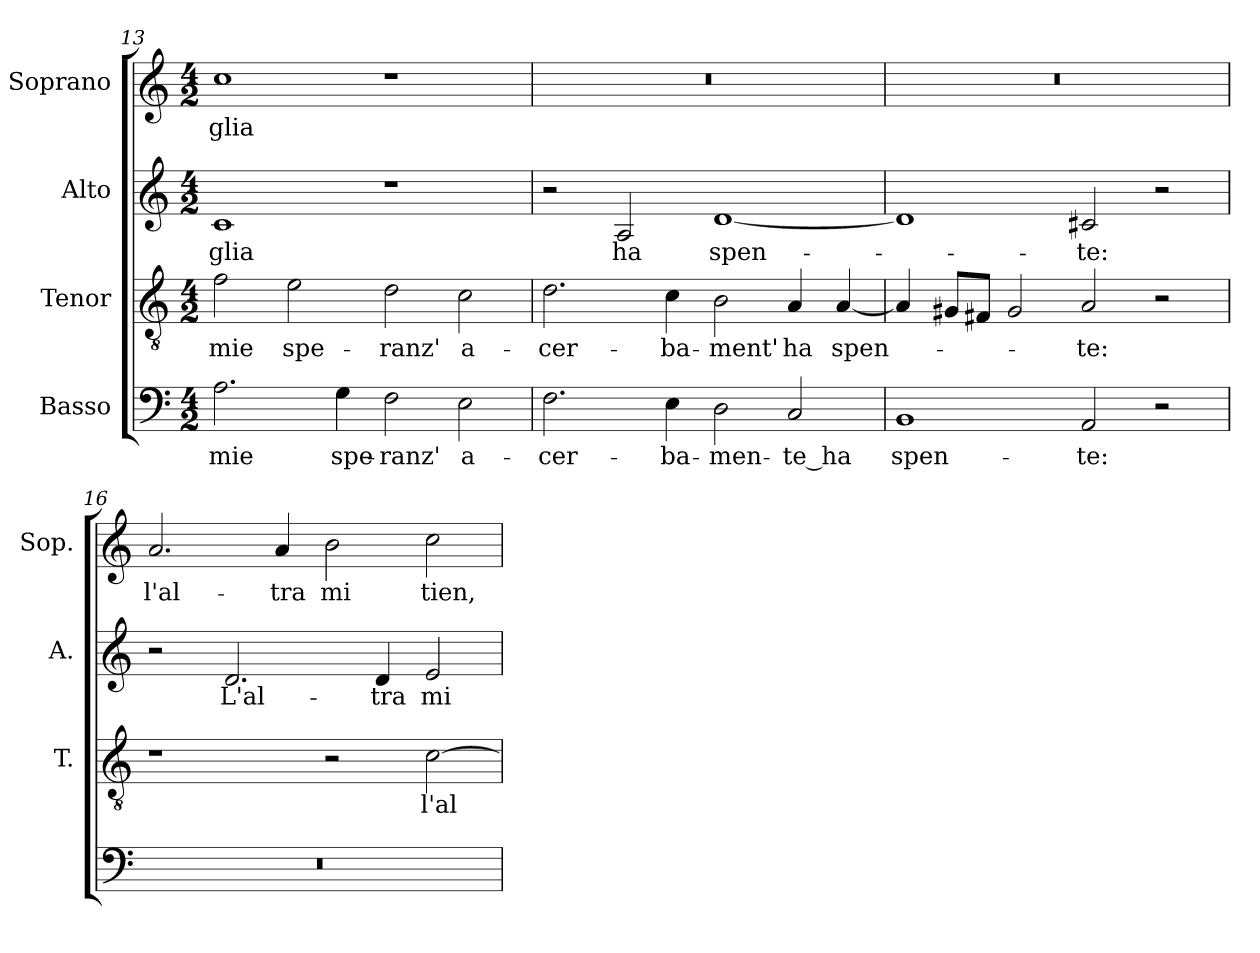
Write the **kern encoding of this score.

**kern	**text	**kern	**text	**kern	**text	**kern	**text
*part4	*part4	*part3	*part3	*part2	*part2	*part1	*part1
*staff4	*staff4	*staff3	*staff3	*staff2	*staff2	*staff1	*staff1
*I"Basso	*	*I"Tenor	*	*I"Alto	*	*I"Soprano	*
*	*	*I'T.	*	*I'A.	*	*I'Sop.	*
*clefF4	*	*clefGv2	*	*clefG2	*	*clefG2	*
*	*	*ITrd7c12	*	*	*	*	*
*k[]	*	*k[]	*	*k[]	*	*k[]	*
*C:	*	*C:	*	*C:	*	*C:	*
*M4/2	*	*M4/2	*	*M4/2	*	*M4/2	*
=13	=13	=13	=13	=13	=13	=13	=13
!	!LO:LY:b:color=#000000	!	!	!	!	!	!
!	!	!	!LO:LY:b:color=#000000	!	!	!	!
!	!	!	!	!	!LO:LY:b:color=#000000	!	!
!	!	!	!	!	!	!	!LO:LY:b:color=#000000
2.Ai\	mie	2Fi\	mie	1ci	-glia	1cci	-glia
!	!	!	!LO:LY:b:color=#000000	!	!	!	!
.	.	2Ei\	spe-	.	.	.	.
!	!LO:LY:b:color=#000000	!	!	!	!	!	!
4Gi\	spe-	.	.	.	.	.	.
!	!LO:LY:b:color=#000000	!	!	!	!	!	!
!	!	!	!LO:LY:b:color=#000000	!	!	!	!
2Fi\	-ranz'	2Di\	-ranz'	1r	.	1r	.
!	!LO:LY:b:color=#000000	!	!	!	!	!	!
!	!	!	!LO:LY:b:color=#000000	!	!	!	!
2Ei\	a-	2Ci\	a-	.	.	.	.
=14	=14	=14	=14	=14	=14	=14	=14
!	!LO:LY:b:color=#000000	!	!	!	!	!	!
!	!	!	!LO:LY:b:color=#000000	!	!	!LO:N:vis=1	!
2.Fi\	-cer-	2.Di\	-cer-	2r	.	0r	.
!	!	!	!	!	!LO:LY:b:color=#000000	!	!
.	.	.	.	2Ai/	ha	.	.
!	!LO:LY:b:color=#000000	!	!	!	!	!	!
!	!	!	!LO:LY:b:color=#000000	!	!	!	!
4Ei\	-ba-	4Ci\	-ba-	.	.	.	.
!	!LO:LY:b:color=#000000	!	!	!	!	!	!
!	!	!	!LO:LY:b:color=#000000	!	!	!	!
!	!	!	!	!	!LO:LY:b:color=#000000	!	!
2Di\	-men-	2BBi\	-ment'	[<1di	spen-	.	.
!	!LO:LY:b:color=#000000	!	!	!	!	!	!
!	!	!	!LO:LY:b:color=#000000	!	!	!	!
2Ci/	-te_ha	4AAi/	ha	.	.	.	.
!	!	!	!LO:LY:b:color=#000000	!	!	!	!
.	.	[<4AAi/	spen-	.	.	.	.
!!LO:PB:g=z
=15	=15	=15	=15	=15	=15	=15	=15
!	!LO:LY:b:color=#000000	!	!	!	!	!LO:N:vis=1	!
1BBi	spen-	4AAi/]	.	1di]	.	0r	.
.	.	8GG#Xi/L	.	.	.	.	.
.	.	8FF#Xi/J	.	.	.	.	.
.	.	2GG#i/	.	.	.	.	.
!	!LO:LY:b:color=#000000	!	!	!	!	!	!
!	!	!	!LO:LY:b:color=#000000	!	!	!	!
!	!	!	!	!	!LO:LY:b:color=#000000	!	!
2AAi/	-te:	2AAi/	-te:	2c#Xi/	-te:	.	.
2r	.	2r	.	2r	.	.	.
=16	=16	=16	=16	=16	=16	=16	=16
!LO:N:vis=1	!	!	!	!	!	!	!
!	!	!	!	!	!	!	!LO:LY:b:color=#000000
0r	.	1r	.	2r	.	2.ai/	l'al-
!	!	!	!	!	!LO:LY:b:color=#000000	!	!
.	.	.	.	2.di/	L'al-	.	.
!	!	!	!	!	!	!	!LO:LY:b:color=#000000
.	.	.	.	.	.	4ai/	-tra
!	!	!	!	!	!	!	!LO:LY:b:color=#000000
.	.	2r	.	.	.	2bi\	mi
!	!	!	!	!	!LO:LY:b:color=#000000	!	!
.	.	.	.	4di/	-tra	.	.
!	!	!	!LO:LY:b:color=#000000	!	!	!	!
!	!	!	!	!	!LO:LY:b:color=#000000	!	!
!	!	!	!	!	!	!	!LO:LY:b:color=#000000
.	.	[>2Ci\	l'al-	2ei/	mi	2cci\	tien,
=	=	=	=	=	=	=	=
*-	*-	*-	*-	*-	*-	*-	*-
